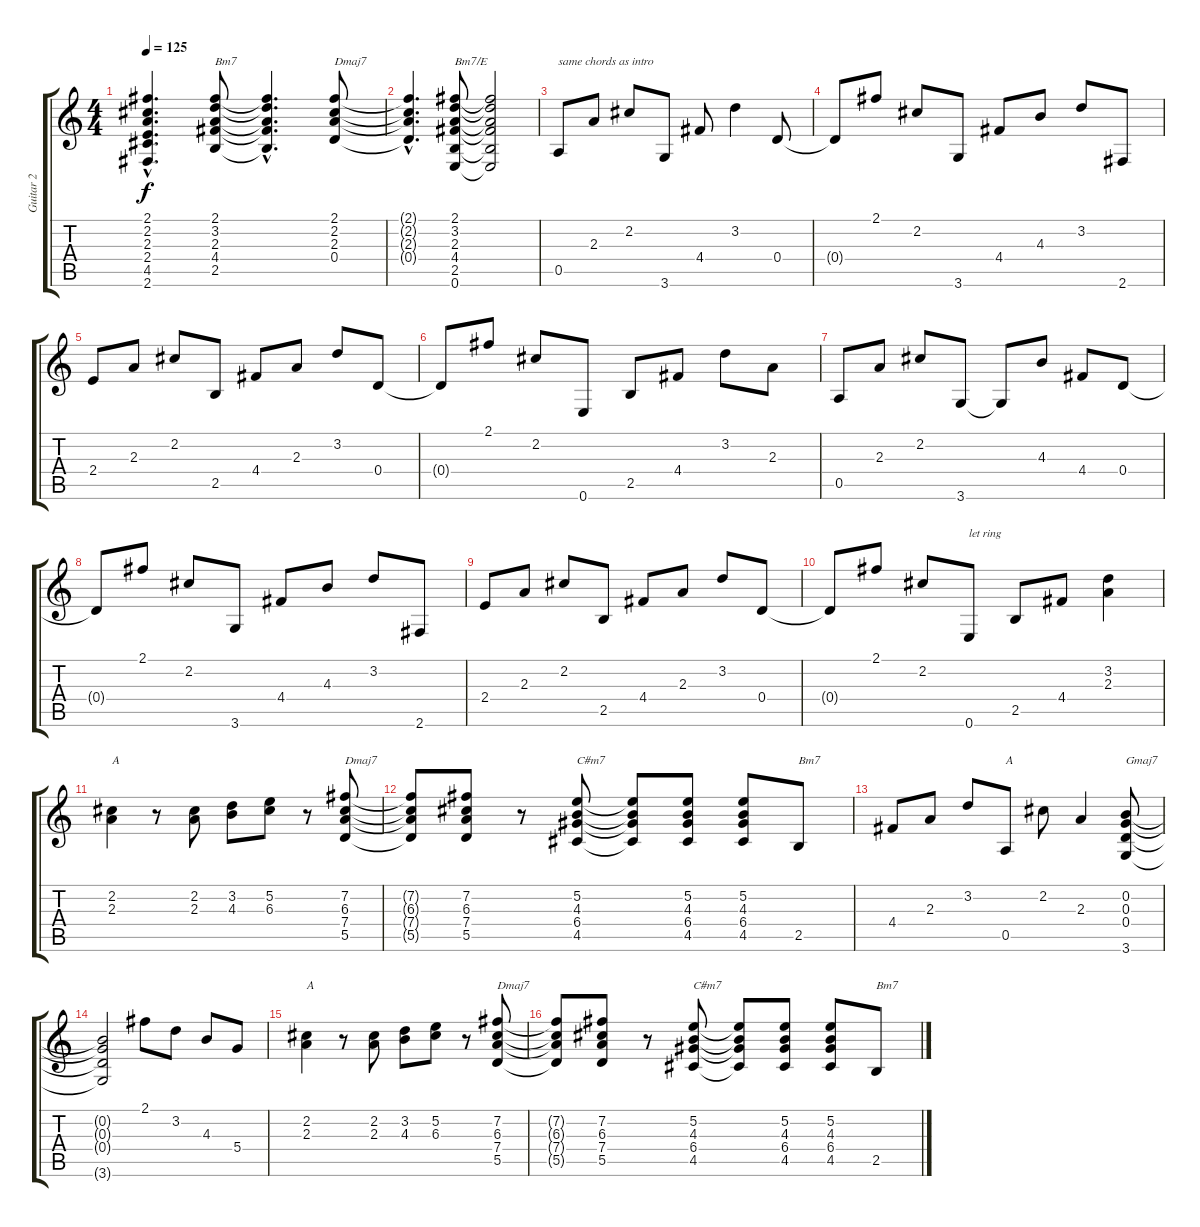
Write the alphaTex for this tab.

\track ("Guitar 2" "Guitar 2") {instrument acousticguitarsteel}
\staff {score tabs}
\tuning (E4 B3 G3 D3 A2 E2) {hide}
\ts (4 4)
\tempo 125
\clef g2
\ks c
(2.1{hac t} 2.2{hac t} 2.3{hac t} 2.4{hac t} 4.5{hac t} 2.6{hac t}).4{d dy f} (2.1 3.2 2.3 4.4 2.5).8{txt "Bm7"} (2.1{hac t} 3.2{hac t} 2.3{hac t} 4.4{hac t} 2.5{hac t}).4{d} (2.1 2.2 2.3 0.4).8{txt "Dmaj7"} |
(2.1{hac t} 2.2{hac t} 2.3{hac t} 0.4{hac t}).4{d} (2.1 3.2 2.3 4.4 2.5 0.6).8{txt "Bm7/E"} (2.1{t} 3.2{t} 2.3{t} 4.4{t} 2.5{t} 0.6{t}).2 |
0.5.8{txt "same chords as intro"} 2.3.8 2.2.8 3.6.8 4.4.8 3.2.4 0.4.8 |
0.4{t}.8 2.1.8 2.2.8 3.6.8 4.4.8 4.3.8 3.2.8 2.6.8 |
2.4.8 2.3.8 2.2.8 2.5.8 4.4.8 2.3.8 3.2.8 0.4.8 |
0.4{t}.8 2.1.8 2.2.8 0.6.8 2.5.8 4.4.8 3.2.8 2.3.8 |
0.5.8 2.3.8 2.2.8 3.6.8 3.6{t}.8 4.3.8 4.4.8 0.4.8 |
0.4{t}.8 2.1.8 2.2.8 3.6.8 4.4.8 4.3.8 3.2.8 2.6.8 |
2.4.8 2.3.8 2.2.8 2.5.8 4.4.8 2.3.8 3.2.8 0.4.8 |
0.4{t}.8 2.1.8 2.2.8 0.6.8{txt "let ring"} 2.5.8 4.4.8 (3.2 2.3).4 |
(2.2 2.3).4{txt "A"} r.8 (2.2 2.3).8 (3.2 4.3).8 (5.2 6.3).8 r.8 (7.2 6.3 7.4 5.5).8{txt "Dmaj7"} |
(7.2{t} 6.3{t} 7.4{t} 5.5{t}).8 (7.2 6.3 7.4 5.5).8 r.8 (5.2 4.3 6.4 4.5).8{txt "C#m7"} (5.2{t} 4.3{t} 6.4{t} 4.5{t}).8 (5.2 4.3 6.4 4.5).8 (5.2 4.3 6.4 4.5).8 2.5.8{txt "Bm7"} |
4.4.8 2.3.8 3.2.8 0.5.8{txt "A"} 2.2.8 2.3.4 (0.2 0.3 0.4 3.6).8{txt "Gmaj7"} |
(0.2{t} 0.3{t} 0.4{t} 3.6{t}).2 2.1.8 3.2.8 4.3.8 5.4.8 |
(2.2 2.3).4{txt "A"} r.8 (2.2 2.3).8 (3.2 4.3).8 (5.2 6.3).8 r.8 (7.2 6.3 7.4 5.5).8{txt "Dmaj7"} |
(7.2{t} 6.3{t} 7.4{t} 5.5{t}).8 (7.2 6.3 7.4 5.5).8 r.8 (5.2 4.3 6.4 4.5).8{txt "C#m7"} (5.2{t} 4.3{t} 6.4{t} 4.5{t}).8 (5.2 4.3 6.4 4.5).8 (5.2 4.3 6.4 4.5).8 2.5.8{txt "Bm7"}
